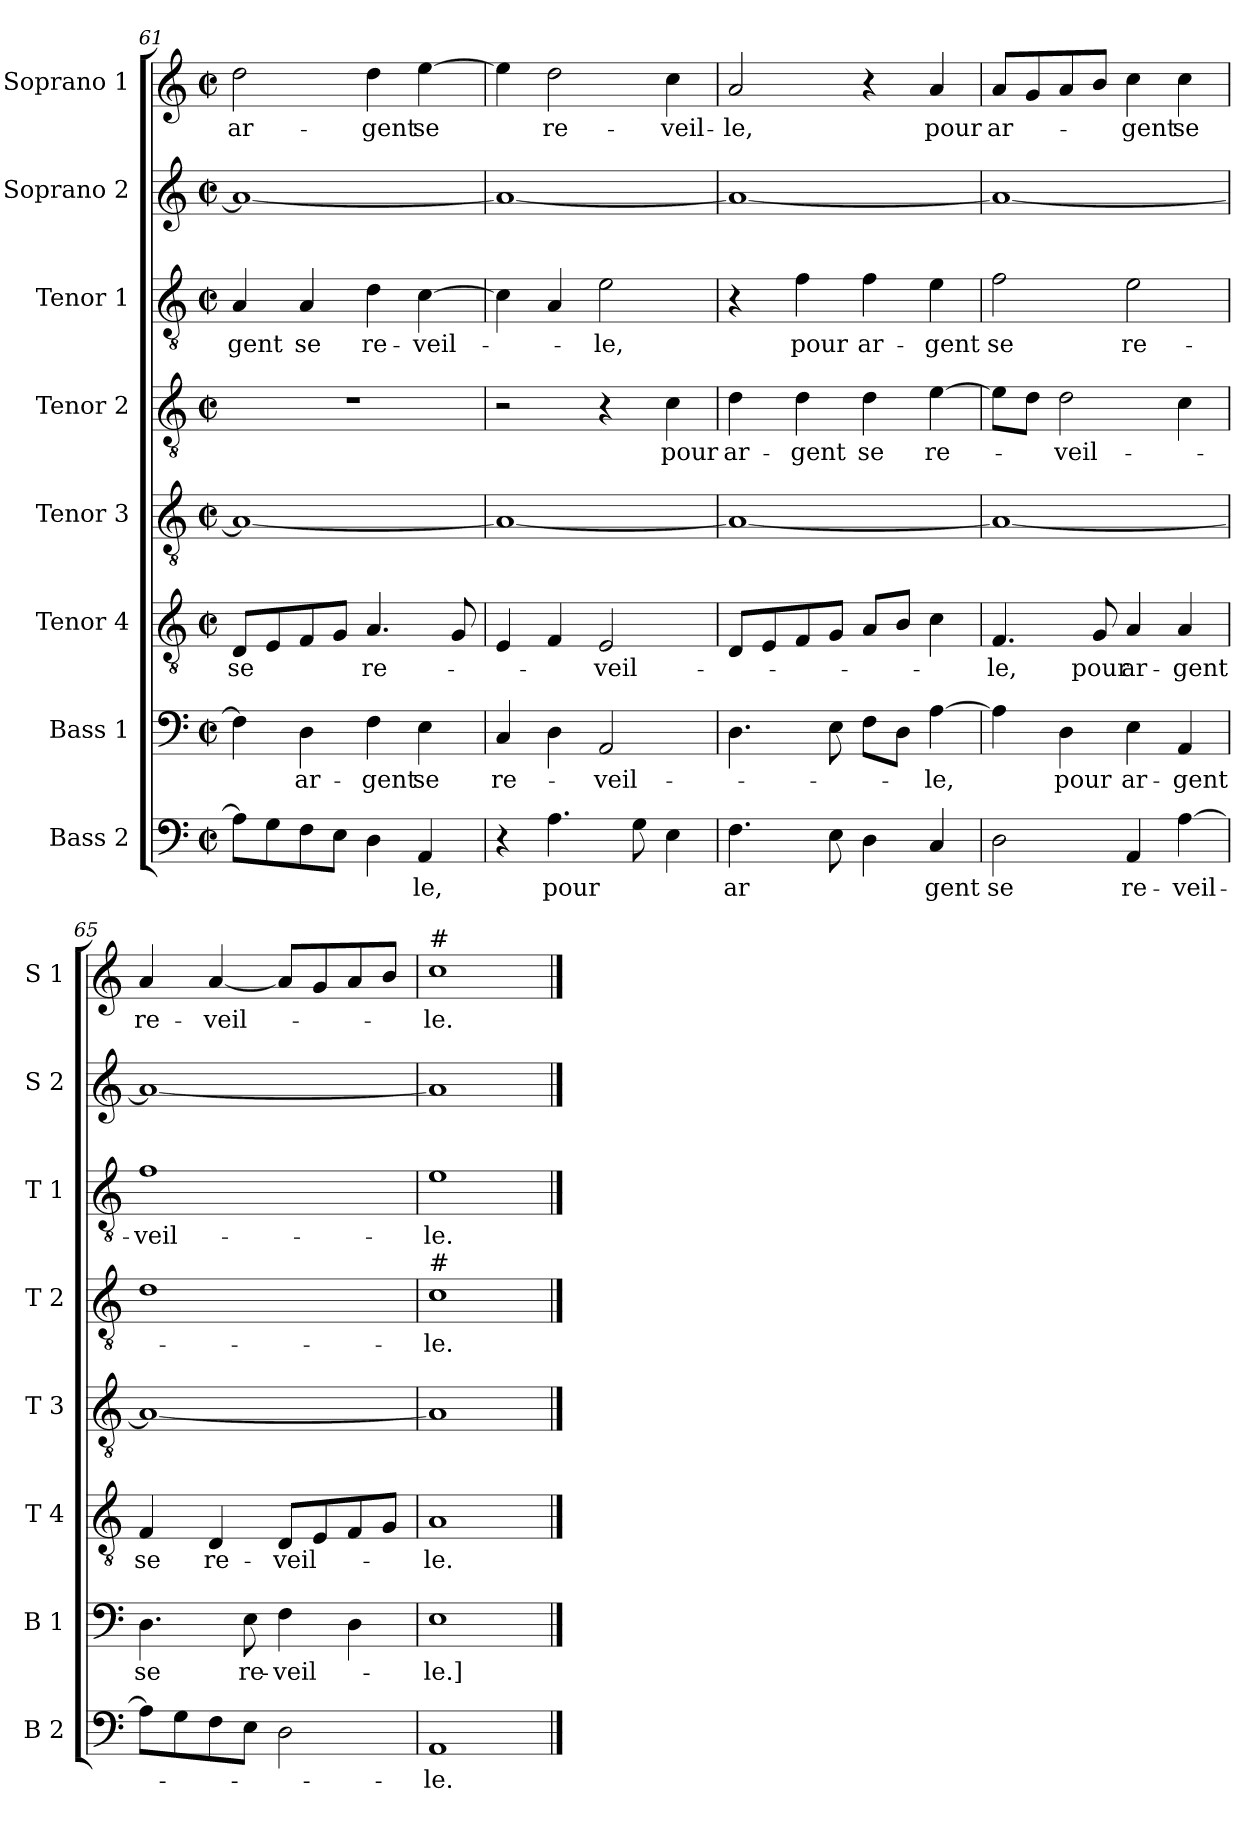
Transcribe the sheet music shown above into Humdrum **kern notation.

**kern	**text	**kern	**text	**kern	**text	**kern	**kern	**text	**kern	**text	**kern	**kern	**text
*part8	*part8	*part7	*part7	*part6	*part6	*part5	*part4	*part4	*part3	*part3	*part2	*part1	*part1
*staff8	*staff8	*staff7	*staff7	*staff6	*staff6	*staff5	*staff4	*staff4	*staff3	*staff3	*staff2	*staff1	*staff1
*I"Bass 2	*	*I"Bass 1	*	*I"Tenor 4	*	*I"Tenor 3	*I"Tenor 2	*	*I"Tenor 1	*	*I"Soprano 2	*I"Soprano 1	*
*I'B 2	*	*I'B 1	*	*I'T 4	*	*I'T 3	*I'T 2	*	*I'T 1	*	*I'S 2	*I'S 1	*
!!LO:LB:g=z
*clefF4	*	*clefF4	*	*clefGv2	*	*clefGv2	*clefGv2	*	*clefGv2	*	*clefG2	*clefG2	*
*k[]	*	*k[]	*	*k[]	*	*k[]	*k[]	*	*k[]	*	*k[]	*k[]	*
*C:	*	*C:	*	*C:	*	*C:	*C:	*	*C:	*	*C:	*C:	*
*M2/2	*	*M2/2	*	*M2/2	*	*M2/2	*M2/2	*	*M2/2	*	*M2/2	*M2/2	*
*met(c|)	*	*met(c|)	*	*met(c|)	*	*met(c|)	*met(c|)	*	*met(c|)	*	*met(c|)	*met(c|)	*
=61	=61	=61	=61	=61	=61	=61	=61	=61	=61	=61	=61	=61	=61
8A\L]	.	4F\]	.	8D/L	se	1A_	1r	.	4A/	-gent	1a_	2dd\	ar-
8G\	.	.	.	8E/	.	.	.	.	.	.	.	.	.
8F\	.	4D\	ar-	8F/	.	.	.	.	4A/	se	.	.	.
8E\J	.	.	.	8G/J	.	.	.	.	.	.	.	.	.
4D\	.	4F\	-gent	4.A/	re-	.	.	.	4d\	re-	.	4dd\	-gent
4AA/	-le,	4E\	se	.	.	.	.	.	[4c\	-veil-	.	[4ee\	se
.	.	.	.	8G/	.	.	.	.	.	.	.	.	.
=62	=62	=62	=62	=62	=62	=62	=62	=62	=62	=62	=62	=62	=62
4r	.	4C/	re-	4E/	.	1A_	2r	.	4c\]	.	1a_	4ee\]	.
4.A\	pour	4D\	.	4F/	.	.	.	.	4A/	.	.	2dd\	re-
.	.	2AA/	-veil-	2E/	-veil-	.	4r	.	2e\	-le,	.	.	.
8G\	.	.	.	.	.	.	.	.	.	.	.	.	.
4E\	.	.	.	.	.	.	4c\	pour	.	.	.	4cc\	-veil-
=63	=63	=63	=63	=63	=63	=63	=63	=63	=63	=63	=63	=63	=63
4.F\	ar	4.D\	.	8D/L	.	1A_	4d\	ar-	4r	.	1a_	2a/	-le,
.	.	.	.	8E/	.	.	.	.	.	.	.	.	.
.	.	.	.	8F/	.	.	4d\	-gent	4f\	pour	.	.	.
8E\	.	8E\	.	8G/J	.	.	.	.	.	.	.	.	.
4D\	.	8F\L	.	8A/L	.	.	4d\	se	4f\	ar-	.	4r	.
.	.	8D\J	.	8B/J	.	.	.	.	.	.	.	.	.
4C/	gent	[4A\	-le,	4c\	.	.	[4e\	re-	4e\	-gent	.	4a/	pour
=64	=64	=64	=64	=64	=64	=64	=64	=64	=64	=64	=64	=64	=64
2D\	se	4A\]	.	4.F/	-le,	1A_	8e\L]	.	2f\	se	1a_	8a/L	ar-
.	.	.	.	.	.	.	8d\J	.	.	.	.	8g/	.
.	.	4D\	pour	.	.	.	2d\	-veil-	.	.	.	8a/	.
.	.	.	.	8G/	pour	.	.	.	.	.	.	8b/J	.
4AA/	re-	4E\	ar-	4A/	ar-	.	.	.	2e\	re-	.	4cc\	-gent
[4A\	-veil-	4AA/	-gent	4A/	-gent	.	4c\	.	.	.	.	4cc\	se
=65	=65	=65	=65	=65	=65	=65	=65	=65	=65	=65	=65	=65	=65
8A\L]	.	4.D\	se	4F/	se	1A_	1d	.	1f	-veil-	1a_	4a/	re-
8G\	.	.	.	.	.	.	.	.	.	.	.	.	.
8F\	.	.	.	4D/	re-	.	.	.	.	.	.	[4a/	-veil-
8E\J	.	8E\	re-	.	.	.	.	.	.	.	.	.	.
2D\	.	4F\	-veil-	8D/L	-veil-	.	.	.	.	.	.	8a/L]	.
.	.	.	.	8E/	.	.	.	.	.	.	.	8g/	.
.	.	4D\	.	8F/	.	.	.	.	.	.	.	8a/	.
.	.	.	.	8G/J	.	.	.	.	.	.	.	8b/J	.
=66	=66	=66	=66	=66	=66	=66	=66	=66	=66	=66	=66	=66	=66
!	!	!	!	!	!	!	!	!	!	!	!	!LO:TX:a:t=#	!
!	!	!	!	!	!	!	!LO:TX:a:t=#	!	!	!	!	!	!
1AA	-le.	1E	-le.]	1A	-le.	1A]	1c	-le.	1e	-le.	1a]	1cc	-le.
==	==	==	==	==	==	==	==	==	==	==	==	==	==
*-	*-	*-	*-	*-	*-	*-	*-	*-	*-	*-	*-	*-	*-
